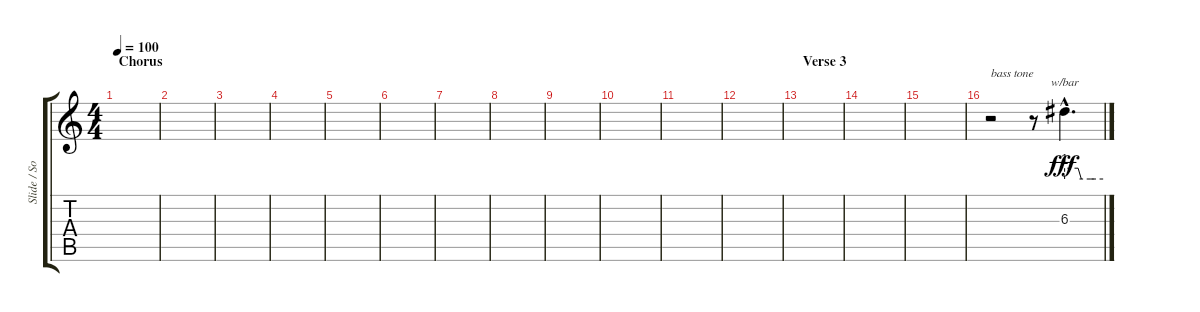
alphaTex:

\track ("Slide / Solo Gtr" "Slide / So") {instrument distortionguitar}
\staff {score tabs}
\tuning (E4 B3 G3 D3 A2 E2) {hide}
\ts (4 4)
\section ("" "Chorus")
\tempo 100
\clef g2
\ks c
|
|
|
|
|
|
|
|
|
|
|
|
\section ("" "Verse 3")
|
|
|
r.2{txt "bass tone" instrument overdrivenguitar} r.8 6.3{hac}.4{d tbe (custom default 0 4 21 4 26 0 40 0 45 0 60 0) dy fff}
